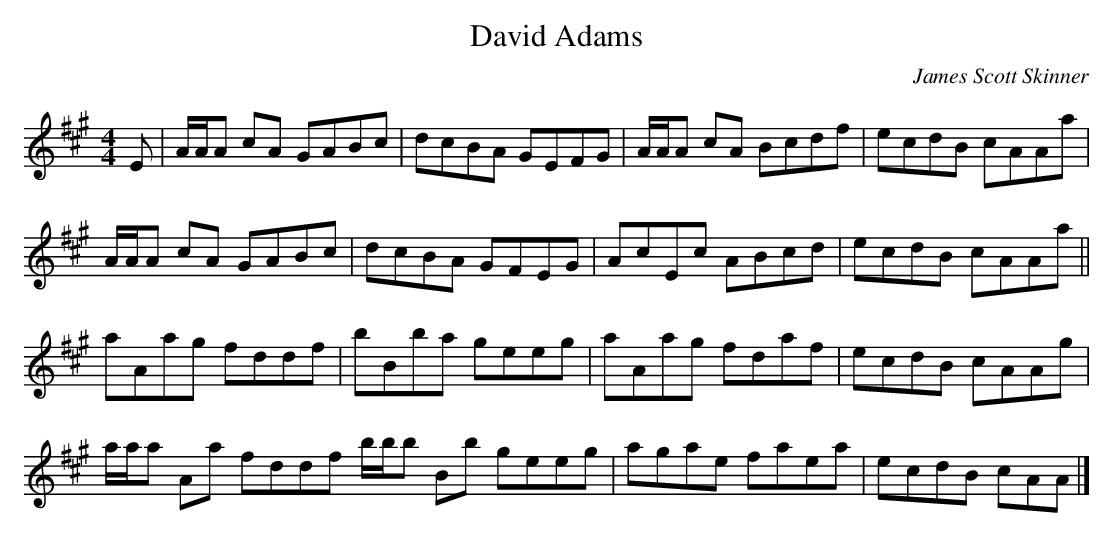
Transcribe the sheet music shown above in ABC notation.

X:1
T:David Adams
C:James Scott Skinner
L:1/8
M:4/4
K:A
E | A/A/A cA GABc | dcBA GEFG | A/A/A cA Bcdf | ecdB cAAa |
A/A/A cA GABc | dcBA GFEG | AcEc ABcd | ecdB cAAa ||
aAag fddf | bBba geeg | aAag fdaf | ecdB cAAg |
a/a/a Aa fddf b/b/b Bb geeg | agae faea | ecdB cAA |]
